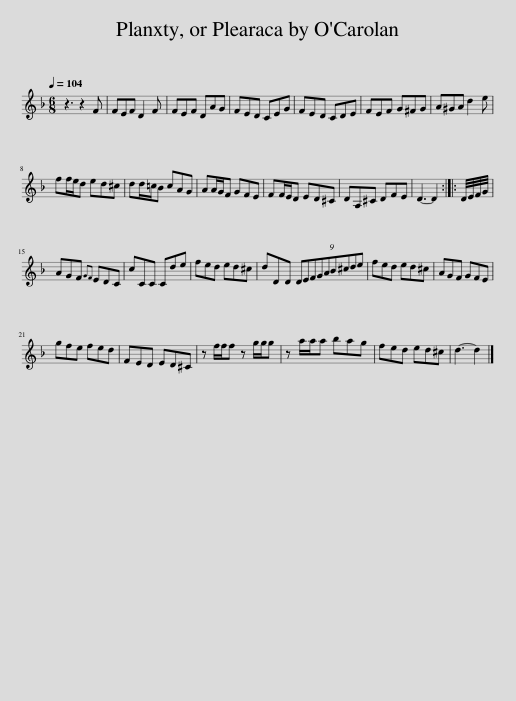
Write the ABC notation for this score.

X:1
L:1/8
Q:1/4=104
M:6/8
I:linebreak $
K:Dmin
V:1 treble
V:1
 z3 z2 F | FEF D2 F | FEF DAG | FED CEG | FED CDE | %5
 FEF G^FG | A^GA d2 e |$ ff/e/d ed^c | dd/=c/B cAG | AA/G/F GFE | %10
 FF/E/D ED^C | DA,^C DFE | D3- D2 :: D/4E/4F/4G/4 |$ AGF{GF} EDC | %15
 cCC Cde | fed ed^c | dDD (9:2:9DEFGAB^cde | fed ed^c | AGF GFE |$ %20
 gfe fed | FED ED^C | z f/f/f z g/g/g | z a/a/a bag | fed ed^c | %25
 d3- d2 |] %26
